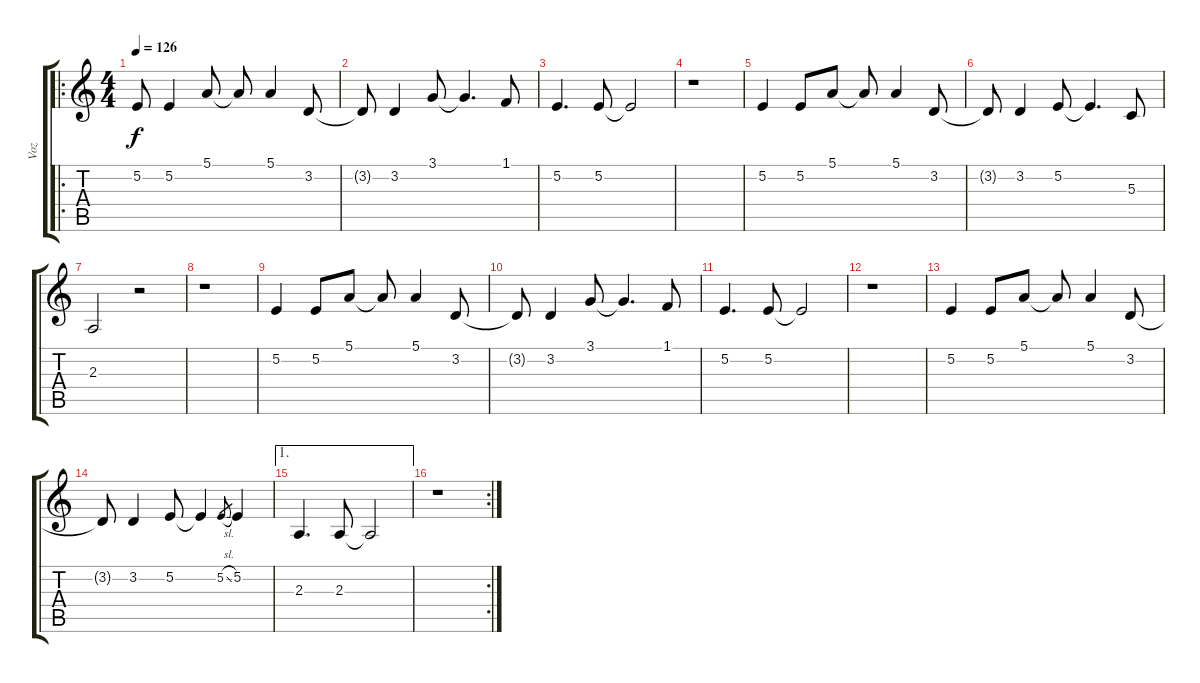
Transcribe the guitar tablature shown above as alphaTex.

\track ("Voz" "Voz") {instrument electricgrandpiano}
\staff {score tabs}
\tuning (E4 B3 G3 D3 A2 E2) {hide}
\ro
\ts (4 4)
\tempo 126
\clef g2
\ks c
5.2.8{dy f} 5.2.4 5.1.8 5.1{t}.8 5.1.4 3.2.8 |
3.2{t}.8 3.2.4 3.1.8 3.1{t}.4{d} 1.1.8 |
5.2.4{d} 5.2.8 5.2{t}.2 |
r.1 |
5.2.4 5.2.8 5.1.8 5.1{t}.8 5.1.4 3.2.8 |
3.2{t}.8 3.2.4 5.2.8 5.2{t}.4{d} 5.3.8 |
2.3.2 r.2 |
r.1 |
5.2.4 5.2.8 5.1.8 5.1{t}.8 5.1.4 3.2.8 |
3.2{t}.8 3.2.4 3.1.8 3.1{t}.4{d} 1.1.8 |
5.2.4{d} 5.2.8 5.2{t}.2 |
r.1 |
5.2.4 5.2.8 5.1.8 5.1{t}.8 5.1.4 3.2.8 |
3.2{t}.8 3.2.4 5.2.8 5.2{t}.4 5.2{sl}.8{gr} 5.2.4 |
\ae 1
2.3.4{d} 2.3.8 2.3{t}.2 |
\rc 2
r.1
